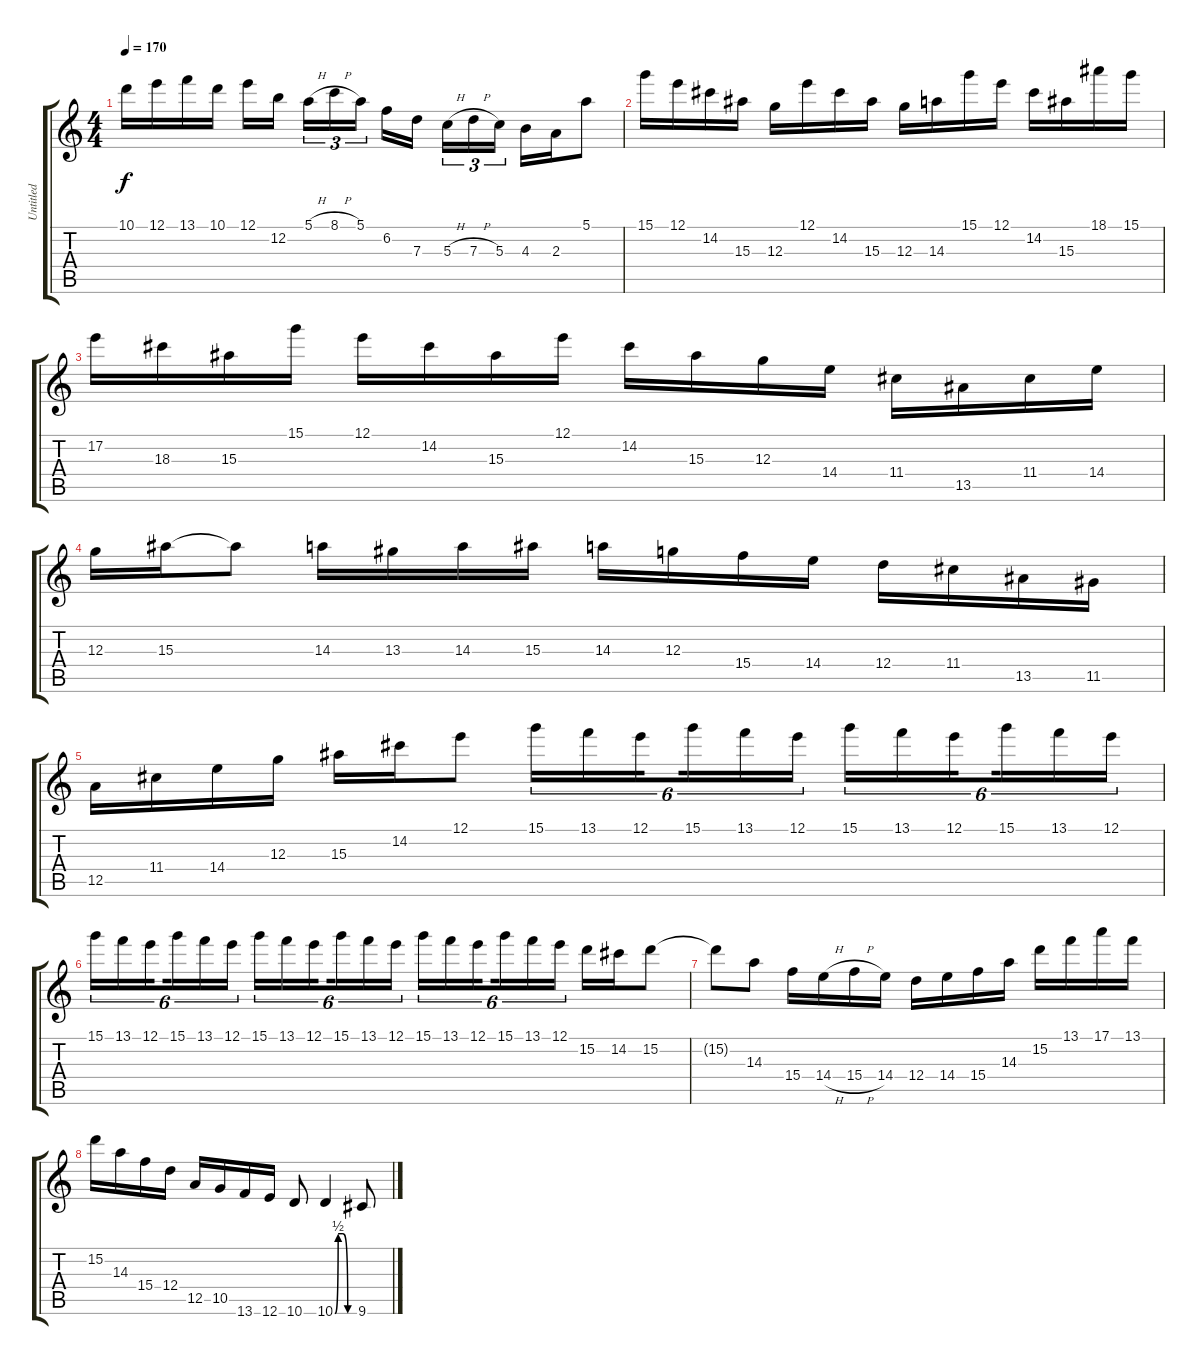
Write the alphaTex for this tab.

\track ("Untitled" "Untitled") {instrument acousticguitarsteel}
\staff {score tabs}
\tuning (E4 B3 G3 D3 A2 E2) {hide}
\ts (4 4)
\tempo 170
\clef g2
\ks c
10.1.16{dy f} 12.1.16 13.1.16 10.1.16 12.1.16 12.2.16{beam splitsecondary} 5.1{h}.16{tu (3 2)} 8.1{h}.16{tu (3 2)} 5.1.16{tu (3 2)} 6.2.16 7.3.16{beam splitsecondary} 5.3{h}.16{tu (3 2)} 7.3{h}.16{tu (3 2)} 5.3.16{tu (3 2)} 4.3.16 2.3.16 5.1.8 |
15.1.16 12.1.16 14.2.16 15.3.16 12.3.16 12.1.16 14.2.16 15.3.16 12.3.16 14.3.16 15.1.16 12.1.16 14.2.16 15.3.16 18.1.16 15.1.16 |
17.2.16 18.3.16 15.3.16 15.1.16 12.1.16 14.2.16 15.3.16 12.1.16 14.2.16 15.3.16 12.3.16 14.4.16 11.4.16 13.5.16 11.4.16 14.4.16 |
12.3.16 15.3.16 15.3{t}.8 14.3.16 13.3.16 14.3.16 15.3.16 14.3.16 12.3.16 15.4.16 14.4.16 12.4.16 11.4.16 13.5.16 11.5.16 |
12.5.16 11.4.16 14.4.16 12.3.16 15.3.16 14.2.16 12.1.8 15.1.16{tu (6 4)} 13.1.16{tu (6 4)} 12.1.16{tu (6 4) beam splitsecondary} 15.1.16{tu (6 4)} 13.1.16{tu (6 4)} 12.1.16{tu (6 4)} 15.1.16{tu (6 4)} 13.1.16{tu (6 4)} 12.1.16{tu (6 4) beam splitsecondary} 15.1.16{tu (6 4)} 13.1.16{tu (6 4)} 12.1.16{tu (6 4)} |
15.1.16{tu (6 4)} 13.1.16{tu (6 4)} 12.1.16{tu (6 4) beam splitsecondary} 15.1.16{tu (6 4)} 13.1.16{tu (6 4)} 12.1.16{tu (6 4)} 15.1.16{tu (6 4)} 13.1.16{tu (6 4)} 12.1.16{tu (6 4) beam splitsecondary} 15.1.16{tu (6 4)} 13.1.16{tu (6 4)} 12.1.16{tu (6 4)} 15.1.16{tu (6 4)} 13.1.16{tu (6 4)} 12.1.16{tu (6 4) beam splitsecondary} 15.1.16{tu (6 4)} 13.1.16{tu (6 4)} 12.1.16{tu (6 4)} 15.2.16 14.2.16 15.2.8 |
15.2{t}.8 14.3.8 15.4.16 14.4{h}.16 15.4{h}.16 14.4.16 12.4.16 14.4.16 15.4.16 14.3.16 15.2.16 13.1.16 17.1.16 13.1.16 |
15.2.16 14.3.16 15.4.16 12.4.16 12.5.16 10.5.16 13.6.16 12.6.16 10.6.8 10.6{be (custom 0 0 10 2 25 2 40 0 60 0)}.4 9.6.8
